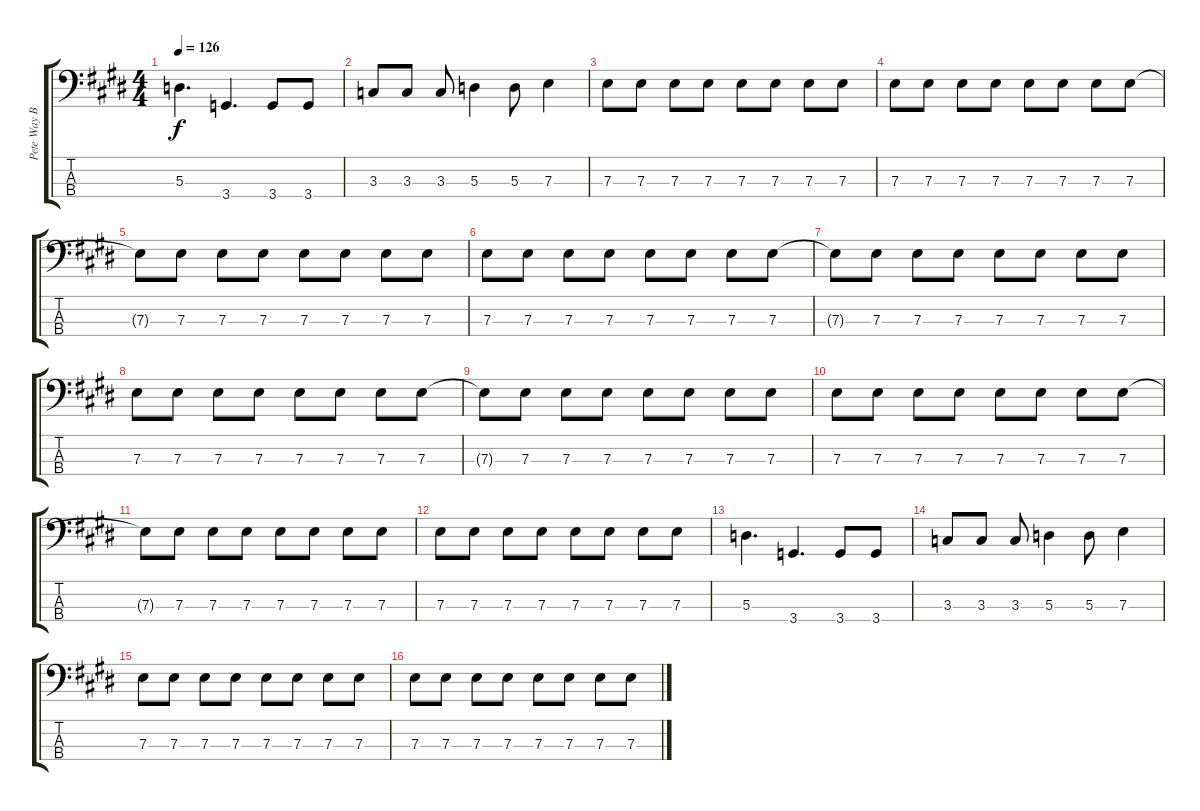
\track ("Pete Way Bass" "Pete Way B") {instrument electricbasspick}
\staff {score tabs}
\tuning (G2 D2 A1 E1) {hide}
\ts (4 4)
\tempo 126
\clef f4
\ks e
5.3.4{d dy f} 3.4.4{d} 3.4.8 3.4.8 |
3.3.8 3.3.8 3.3.8 5.3.4 5.3.8 7.3.4 |
7.3.8 7.3.8 7.3.8 7.3.8 7.3.8 7.3.8 7.3.8 7.3.8 |
7.3.8 7.3.8 7.3.8 7.3.8 7.3.8 7.3.8 7.3.8 7.3.8 |
7.3{t}.8 7.3.8 7.3.8 7.3.8 7.3.8 7.3.8 7.3.8 7.3.8 |
7.3.8 7.3.8 7.3.8 7.3.8 7.3.8 7.3.8 7.3.8 7.3.8 |
7.3{t}.8 7.3.8 7.3.8 7.3.8 7.3.8 7.3.8 7.3.8 7.3.8 |
7.3.8 7.3.8 7.3.8 7.3.8 7.3.8 7.3.8 7.3.8 7.3.8 |
7.3{t}.8 7.3.8 7.3.8 7.3.8 7.3.8 7.3.8 7.3.8 7.3.8 |
7.3.8 7.3.8 7.3.8 7.3.8 7.3.8 7.3.8 7.3.8 7.3.8 |
7.3{t}.8 7.3.8 7.3.8 7.3.8 7.3.8 7.3.8 7.3.8 7.3.8 |
7.3.8 7.3.8 7.3.8 7.3.8 7.3.8 7.3.8 7.3.8 7.3.8 |
5.3.4{d} 3.4.4{d} 3.4.8 3.4.8 |
3.3.8 3.3.8 3.3.8 5.3.4 5.3.8 7.3.4 |
7.3.8 7.3.8 7.3.8 7.3.8 7.3.8 7.3.8 7.3.8 7.3.8 |
7.3.8 7.3.8 7.3.8 7.3.8 7.3.8 7.3.8 7.3.8 7.3.8
